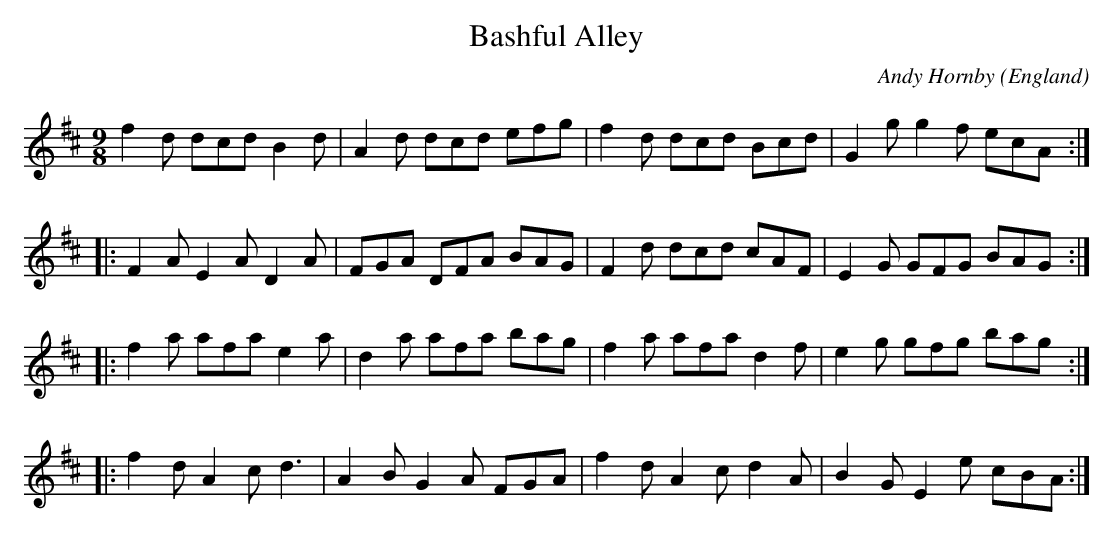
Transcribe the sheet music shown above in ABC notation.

X:1
T:Bashful Alley
C:Andy Hornby
M:9/8
O:England
K:D
f2d dcd B2d|A2d dcd efg|\
f2d dcd Bcd|G2g g2f ecA:|
|:F2A E2A D2A|FGA DFA BAG|\
F2d dcd cAF|E2G GFG BAG :|
|:f2a afa e2a|d2a afa bag|\
f2a afa d2f|e2g gfg bag:|
|:f2d A2c d3|A2B G2A FGA|\
f2d A2c d2A|B2G E2e cBA:|
